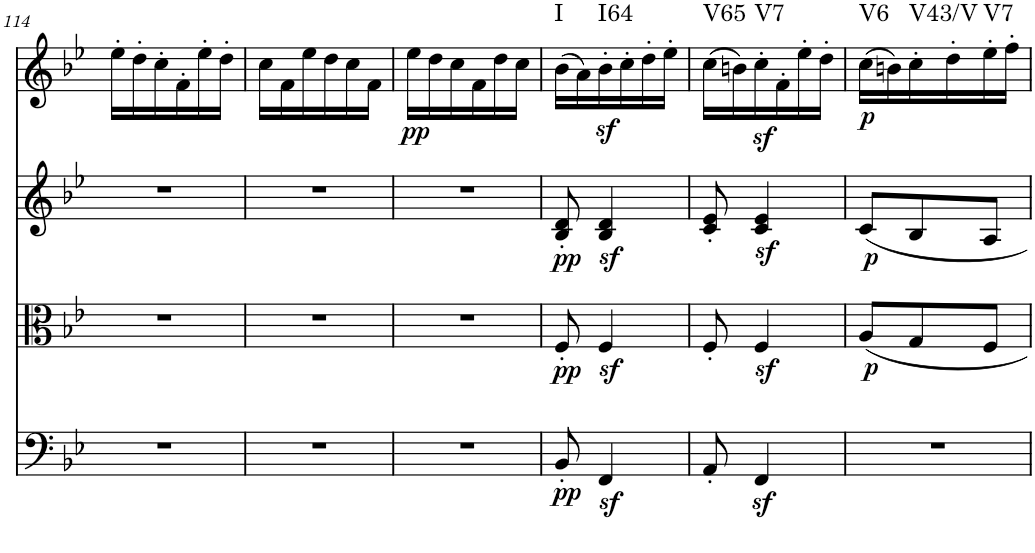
**kern	**dynam	**kern	**dynam	**kern	**dynam	**kern	**dynam	**harte
*part4	*part4	*part3	*part3	*part2	*part2	*part1	*part1	*part1
*staff4	*staff4	*staff3	*staff3	*staff2	*staff2	*staff1	*staff1	*
*I"Violoncello	*	*I"Viola	*	*I"Violin II	*	*I"Violin I	*	*
*I'Vc	*	*I'Vla	*	*I'Vln	*	*I'Vln	*	*
!!LO:PB:g=z
*clefF4	*	*clefC3	*	*clefG2	*	*clefG2	*	*
*k[b-e-]	*	*k[b-e-]	*	*k[b-e-]	*	*k[b-e-]	*	*
*M3/8	*	*M3/8	*	*M3/8	*	*M3/8	*	*
=114	=114	=114	=114	=114	=114	=114	=114	=114
4.r	.	4.r	.	4.r	.	16ee-'\LL	.	.
.	.	.	.	.	.	16dd'\	.	.
.	.	.	.	.	.	16cc'\	.	.
.	.	.	.	.	.	16f'\	.	.
.	.	.	.	.	.	16ee-'\	.	.
.	.	.	.	.	.	16dd'\JJ	.	.
=115	=115	=115	=115	=115	=115	=115	=115	=115
4.r	.	4.r	.	4.r	.	16cc\LL	.	.
.	.	.	.	.	.	16f\	.	.
.	.	.	.	.	.	16ee-\	.	.
.	.	.	.	.	.	16dd\	.	.
.	.	.	.	.	.	16cc\	.	.
.	.	.	.	.	.	16f\JJ	.	.
=116	=116	=116	=116	=116	=116	=116	=116	=116
!	!	!	!	!	!	!	!LO:DY:b	!
4.r	.	4.r	.	4.r	.	16ee-\LL	pp	.
.	.	.	.	.	.	16dd\	.	.
.	.	.	.	.	.	16cc\	.	.
.	.	.	.	.	.	16f\	.	.
.	.	.	.	.	.	16dd\	.	.
.	.	.	.	.	.	16cc\JJ	.	.
=117	=117	=117	=117	=117	=117	=117	=117	=117
!	!LO:DY:b	!	!LO:DY:b	!	!LO:DY:b	!	!	!LO:H:kt=I
8BB-'/	pp	8F'/	pp	8B-/' 8d/'	pp	(16b-\LL	.	N
.	.	.	.	.	.	16a\)	.	.
!	!	!	!	!	!	!	!LO:DY:b	!LO:H:kt=I64
4FFz</	.	4Fz</	.	4B-/z< 4d/z<	.	16b-'\	sf	N
.	.	.	.	.	.	16cc'\	.	.
.	.	.	.	.	.	16dd'\	.	.
.	.	.	.	.	.	16ee-'\JJ	.	.
=118	=118	=118	=118	=118	=118	=118	=118	=118
!	!	!	!	!	!	!	!	!LO:H:kt=V65
8AA'/	.	8F'/	.	8c/' 8e-/'	.	(16cc\LL	.	N
.	.	.	.	.	.	16bn\)	.	.
!	!	!	!	!	!	!	!LO:DY:b	!LO:H:kt=V7
4FFz</	.	4Fz</	.	4c/z< 4e-/z<	.	16cc'\	sf	N
.	.	.	.	.	.	16f'\	.	.
.	.	.	.	.	.	16ee-'\	.	.
.	.	.	.	.	.	16dd'\JJ	.	.
=119	=119	=119	=119	=119	=119	=119	=119	=119
!	!	!	!LO:DY:b	!	!LO:DY:b	!	!LO:DY:b	!LO:H:kt=V6
4.r	.	8A/L	p	8c/L	p	(16cc\LL	p	N
.	.	.	.	.	.	16bn\)	.	.
!	!	!	!	!	!	!	!	!LO:H:kt=V43/V
.	.	8G/	.	8B-/	.	16cc'\	.	N
.	.	.	.	.	.	16dd'\	.	.
!	!	!	!	!	!	!	!	!LO:H:kt=V7
.	.	8F/J	.	8A/J	.	16ee-'\	.	N
.	.	.	.	.	.	16ff'\JJ	.	.
=	=	=	=	=	=	=	=	=
*-	*-	*-	*-	*-	*-	*-	*-	*-
